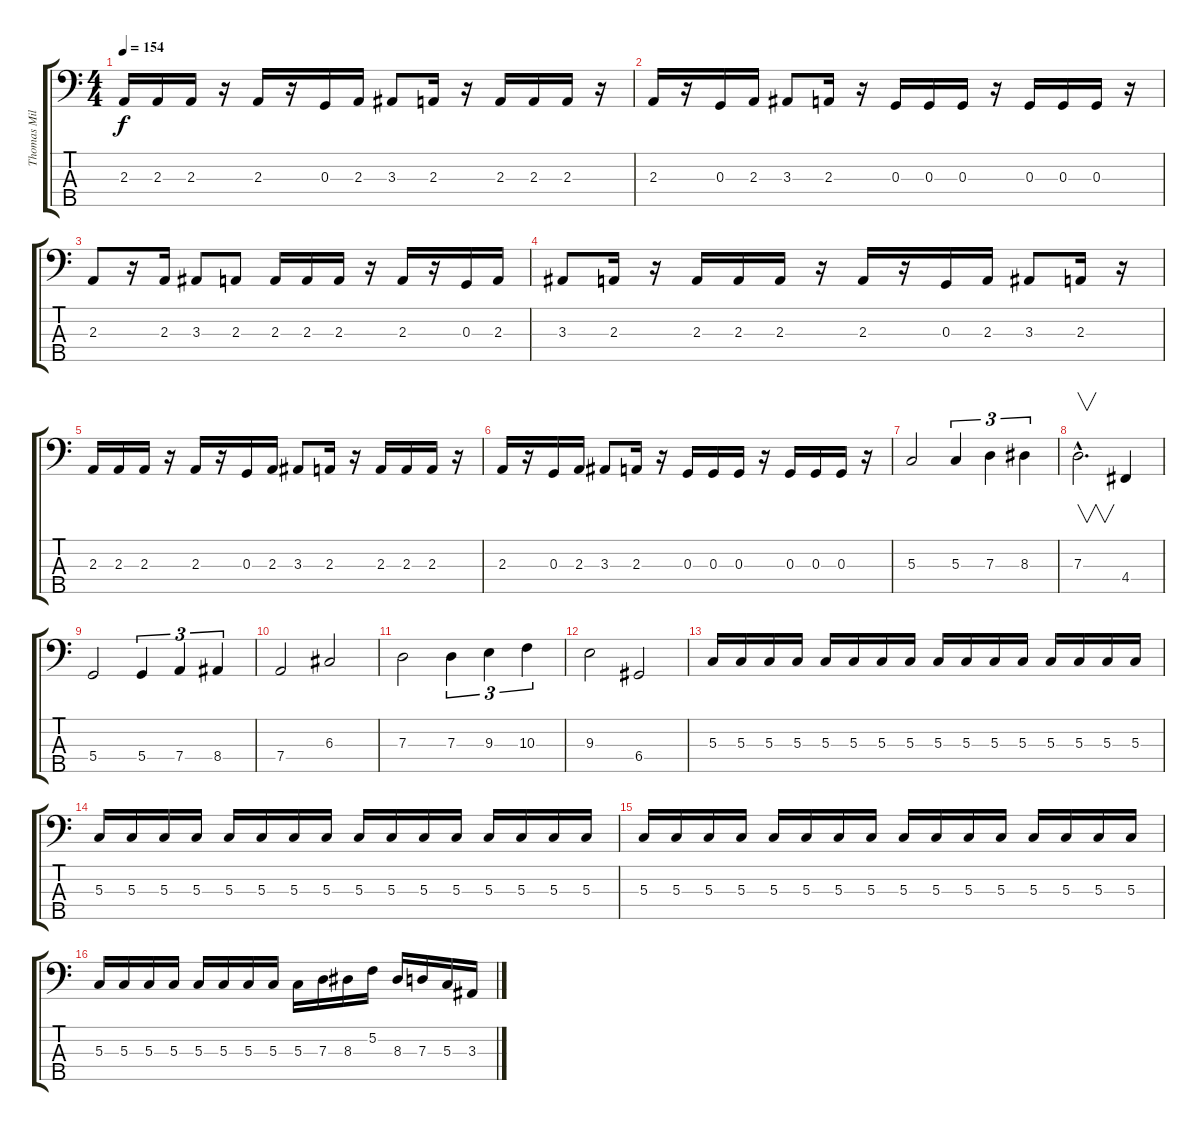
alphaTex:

\track ("Thomas Miller" "Thomas Mil") {instrument electricbassfinger}
\staff {score tabs}
\tuning (F2 C2 G1 D1 A0) {hide}
\ts (4 4)
\tempo 154
\clef f4
\ks c
2.3.16{dy f} 2.3.16 2.3.16 r.16 2.3.16 r.16 0.3.16 2.3.16 3.3.8 2.3.16 r.16 2.3.16 2.3.16 2.3.16 r.16 |
2.3.16 r.16 0.3.16 2.3.16 3.3.8 2.3.16 r.16 0.3.16 0.3.16 0.3.16 r.16 0.3.16 0.3.16 0.3.16 r.16 |
2.3.8 r.16 2.3.16 3.3.8 2.3.8 2.3.16 2.3.16 2.3.16 r.16 2.3.16 r.16 0.3.16 2.3.16 |
3.3.8 2.3.16 r.16 2.3.16 2.3.16 2.3.16 r.16 2.3.16 r.16 0.3.16 2.3.16 3.3.8 2.3.16 r.16 |
2.3.16 2.3.16 2.3.16 r.16 2.3.16 r.16 0.3.16 2.3.16 3.3.8 2.3.16 r.16 2.3.16 2.3.16 2.3.16 r.16 |
2.3.16 r.16 0.3.16 2.3.16 3.3.8 2.3.16 r.16 0.3.16 0.3.16 0.3.16 r.16 0.3.16 0.3.16 0.3.16 r.16 |
5.3.2 5.3.4{tu (3 2)} 7.3.4{tu (3 2)} 8.3.4{tu (3 2)} |
7.3{hac}.2{v d} 4.4.4 |
5.4.2 5.4.4{tu (3 2)} 7.4.4{tu (3 2)} 8.4.4{tu (3 2)} |
7.4.2 6.3.2 |
7.3.2 7.3.4{tu (3 2)} 9.3.4{tu (3 2)} 10.3.4{tu (3 2)} |
9.3.2 6.4.2 |
5.3.16 5.3.16 5.3.16 5.3.16 5.3.16 5.3.16 5.3.16 5.3.16 5.3.16 5.3.16 5.3.16 5.3.16 5.3.16 5.3.16 5.3.16 5.3.16 |
5.3.16 5.3.16 5.3.16 5.3.16 5.3.16 5.3.16 5.3.16 5.3.16 5.3.16 5.3.16 5.3.16 5.3.16 5.3.16 5.3.16 5.3.16 5.3.16 |
5.3.16 5.3.16 5.3.16 5.3.16 5.3.16 5.3.16 5.3.16 5.3.16 5.3.16 5.3.16 5.3.16 5.3.16 5.3.16 5.3.16 5.3.16 5.3.16 |
5.3.16 5.3.16 5.3.16 5.3.16 5.3.16 5.3.16 5.3.16 5.3.16 5.3.16 7.3.16 8.3.16 5.2.16 8.3.16 7.3.16 5.3.16 3.3.16
